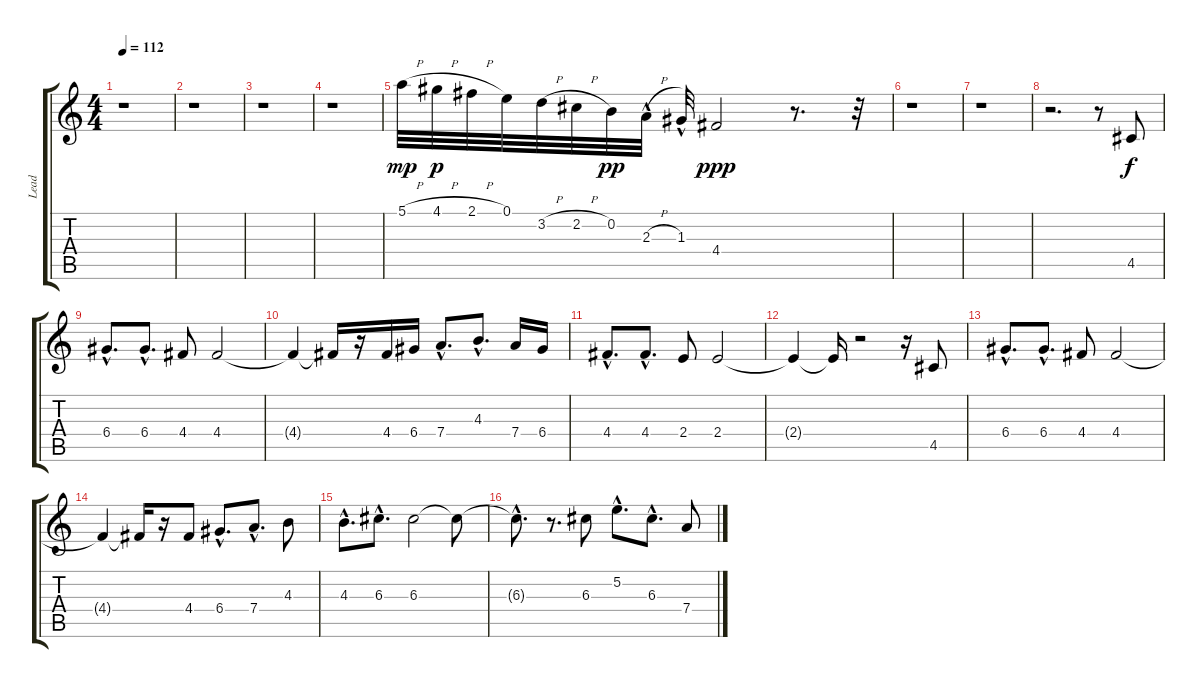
\track ("Lead" "Lead") {instrument electricguitarjazz}
\staff {score tabs}
\tuning (E4 B3 G3 D3 A2 E2) {hide}
\ts (4 4)
\tempo 112
\clef g2
\ks c
r.1{dy mp instrument electricguitarjazz} |
r.1 |
r.1 |
r.1 |
5.1{h}.32 4.1{h}.32{dy p} 2.1{h}.32 0.1.32 3.2{h}.32 2.2{h}.32 0.2.32{dy pp} 2.3{h hac}.32 1.3{hac}.32 4.4.2{dy ppp} r.8{d} r.32 |
r.1 |
r.1 |
r.2{d} r.8 4.5.8{dy f} |
6.4{hac}.8{d} 6.4{hac}.8{d} 4.4.8 4.4.2 |
4.4{t}.4 4.4{t}.16 r.16 4.4.16 6.4.16 7.4{hac}.8{d} 4.3{hac}.8{d} 7.4.16 6.4.16 |
4.4{hac}.8{d} 4.4{hac}.8{d} 2.4.8 2.4.2 |
2.4{t}.4 2.4{t}.16 r.2 r.16 4.5.8 |
6.4{hac}.8{d} 6.4{hac}.8{d} 4.4.8 4.4.2 |
4.4{t}.4 4.4{t}.16 r.16 4.4.8 6.4{hac}.8{d} 7.4{hac}.8{d} 4.3.8 |
4.3{hac}.8{d} 6.3{hac}.8{d} 6.3.2 6.3{t}.8 |
6.3{hac t}.8{d} r.8{d} 6.3.8 5.2{hac}.8{d} 6.3{hac}.8{d} 7.4.8
